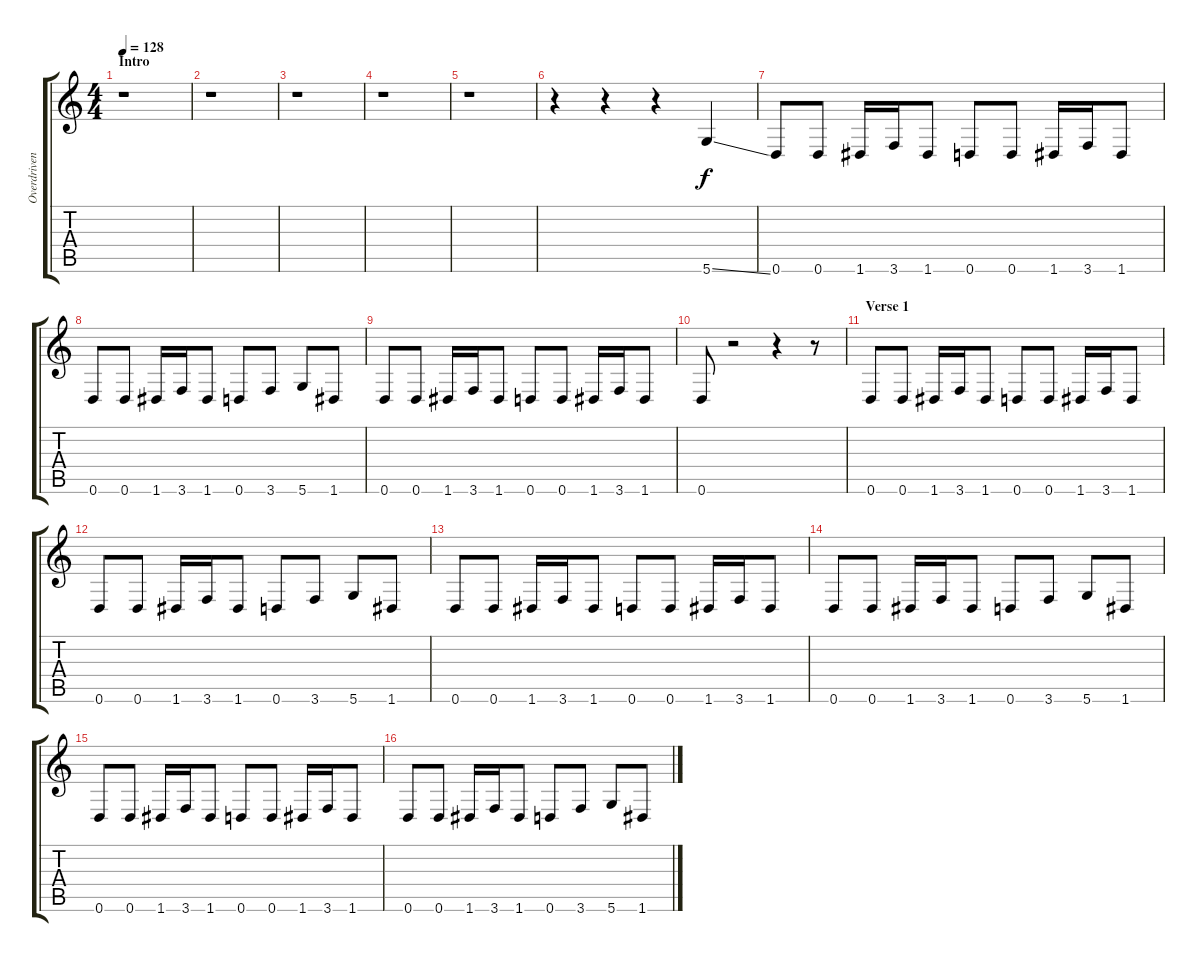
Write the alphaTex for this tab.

\track ("Overdriven Guitar" "Overdriven") {instrument overdrivenguitar}
\staff {score tabs}
\tuning (E4 B3 G3 D3 A2 D2) {hide}
\ts (4 4)
\section ("" "Intro")
\tempo 128
\clef g2
\ks c
r.1{dy f instrument overdrivenguitar} |
r.1 |
r.1 |
r.1 |
r.1 |
r.4{balance 16} r.4 r.4 5.6{ss}.4 |
0.6.8 0.6.8 1.6.16 3.6.16 1.6.8 0.6.8 0.6.8 1.6.16 3.6.16 1.6.8 |
0.6.8 0.6.8 1.6.16 3.6.16 1.6.8 0.6.8 3.6.8 5.6.8 1.6.8 |
0.6.8 0.6.8 1.6.16 3.6.16 1.6.8 0.6.8 0.6.8 1.6.16 3.6.16 1.6.8 |
0.6.8 r.2 r.4 r.8 |
\section ("" "Verse 1")
0.6.8{balance 8} 0.6.8 1.6.16 3.6.16 1.6.8 0.6.8 0.6.8 1.6.16 3.6.16 1.6.8 |
0.6.8 0.6.8 1.6.16 3.6.16 1.6.8 0.6.8 3.6.8 5.6.8 1.6.8 |
0.6.8 0.6.8 1.6.16 3.6.16 1.6.8 0.6.8 0.6.8 1.6.16 3.6.16 1.6.8 |
0.6.8 0.6.8 1.6.16 3.6.16 1.6.8 0.6.8 3.6.8 5.6.8 1.6.8 |
0.6.8 0.6.8 1.6.16 3.6.16 1.6.8 0.6.8 0.6.8 1.6.16 3.6.16 1.6.8 |
0.6.8 0.6.8 1.6.16 3.6.16 1.6.8 0.6.8 3.6.8 5.6.8 1.6.8
